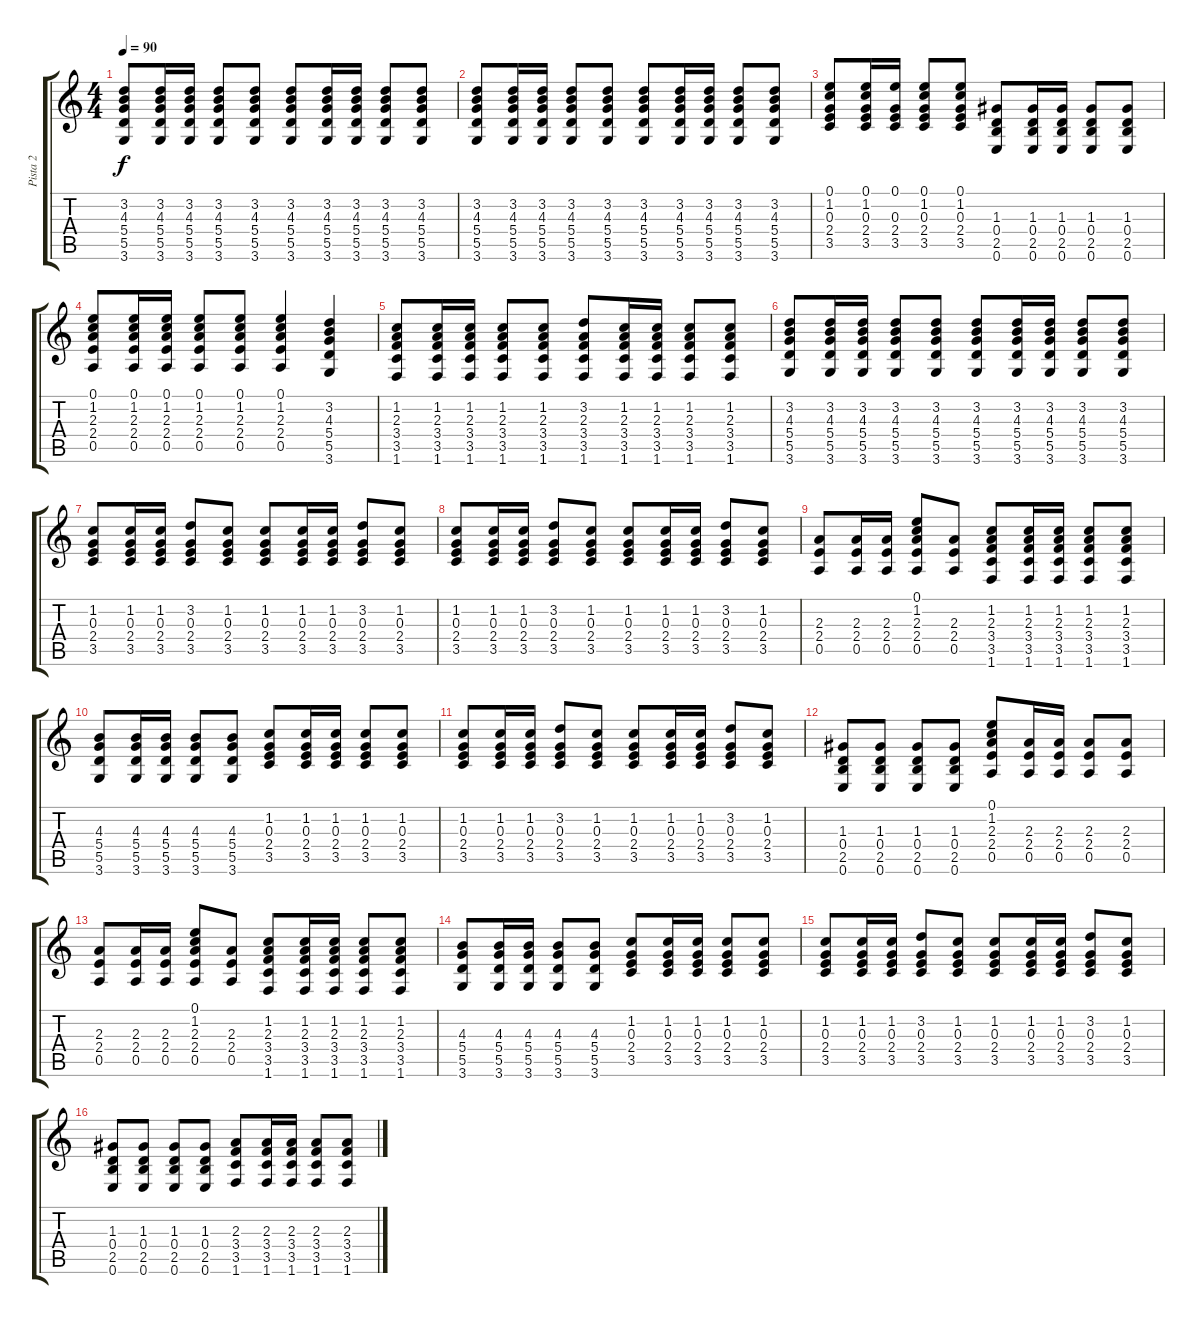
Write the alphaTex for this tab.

\track ("Pista 2" "Pista 2") {instrument acousticguitarnylon}
\staff {score tabs}
\tuning (E4 B3 G3 D3 A2 E2) {hide}
\ts (4 4)
\tempo 90
\clef g2
\ks c
(3.2 4.3 5.4 5.5 3.6).8{dy f} (3.2 4.3 5.4 5.5 3.6).16 (3.2 4.3 5.4 5.5 3.6).16 (3.2 4.3 5.4 5.5 3.6).8 (3.2 4.3 5.4 5.5 3.6).8 (3.2 4.3 5.4 5.5 3.6).8 (3.2 4.3 5.4 5.5 3.6).16 (3.2 4.3 5.4 5.5 3.6).16 (3.2 4.3 5.4 5.5 3.6).8 (3.2 4.3 5.4 5.5 3.6).8 |
(3.2 4.3 5.4 5.5 3.6).8 (3.2 4.3 5.4 5.5 3.6).16 (3.2 4.3 5.4 5.5 3.6).16 (3.2 4.3 5.4 5.5 3.6).8 (3.2 4.3 5.4 5.5 3.6).8 (3.2 4.3 5.4 5.5 3.6).8 (3.2 4.3 5.4 5.5 3.6).16 (3.2 4.3 5.4 5.5 3.6).16 (3.2 4.3 5.4 5.5 3.6).8 (3.2 4.3 5.4 5.5 3.6).8 |
(0.1 1.2 0.3 2.4 3.5).8 (0.1 1.2 0.3 2.4 3.5).16 (0.1 0.3 2.4 3.5).16 (0.1 1.2 0.3 2.4 3.5).8 (0.1 1.2 0.3 2.4 3.5).8 (1.3 0.4 2.5 0.6).8 (1.3 0.4 2.5 0.6).16 (1.3 0.4 2.5 0.6).16 (1.3 0.4 2.5 0.6).8 (1.3 0.4 2.5 0.6).8 |
(0.1 1.2 2.3 2.4 0.5).8 (0.1 1.2 2.3 2.4 0.5).16 (0.1 1.2 2.3 2.4 0.5).16 (0.1 1.2 2.3 2.4 0.5).8 (0.1 1.2 2.3 2.4 0.5).8 (0.1 1.2 2.3 2.4 0.5).4 (3.2 4.3 5.4 5.5 3.6).4 |
(1.2 2.3 3.4 3.5 1.6).8 (1.2 2.3 3.4 3.5 1.6).16 (1.2 2.3 3.4 3.5 1.6).16 (1.2 2.3 3.4 3.5 1.6).8 (1.2 2.3 3.4 3.5 1.6).8 (3.2 2.3 3.4 3.5 1.6).8 (1.2 2.3 3.4 3.5 1.6).16 (1.2 2.3 3.4 3.5 1.6).16 (1.2 2.3 3.4 3.5 1.6).8 (1.2 2.3 3.4 3.5 1.6).8 |
(3.2 4.3 5.4 5.5 3.6).8 (3.2 4.3 5.4 5.5 3.6).16 (3.2 4.3 5.4 5.5 3.6).16 (3.2 4.3 5.4 5.5 3.6).8 (3.2 4.3 5.4 5.5 3.6).8 (3.2 4.3 5.4 5.5 3.6).8 (3.2 4.3 5.4 5.5 3.6).16 (3.2 4.3 5.4 5.5 3.6).16 (3.2 4.3 5.4 5.5 3.6).8 (3.2 4.3 5.4 5.5 3.6).8 |
(1.2 0.3 2.4 3.5).8 (1.2 0.3 2.4 3.5).16 (1.2 0.3 2.4 3.5).16 (3.2 0.3 2.4 3.5).8 (1.2 0.3 2.4 3.5).8 (1.2 0.3 2.4 3.5).8 (1.2 0.3 2.4 3.5).16 (1.2 0.3 2.4 3.5).16 (3.2 0.3 2.4 3.5).8 (1.2 0.3 2.4 3.5).8 |
(1.2 0.3 2.4 3.5).8 (1.2 0.3 2.4 3.5).16 (1.2 0.3 2.4 3.5).16 (3.2 0.3 2.4 3.5).8 (1.2 0.3 2.4 3.5).8 (1.2 0.3 2.4 3.5).8 (1.2 0.3 2.4 3.5).16 (1.2 0.3 2.4 3.5).16 (3.2 0.3 2.4 3.5).8 (1.2 0.3 2.4 3.5).8 |
(2.3 2.4 0.5).8 (2.3 2.4 0.5).16 (2.3 2.4 0.5).16 (0.1 1.2 2.3 2.4 0.5).8 (2.3 2.4 0.5).8 (1.2 2.3 3.4 3.5 1.6).8 (1.2 2.3 3.4 3.5 1.6).16 (1.2 2.3 3.4 3.5 1.6).16 (1.2 2.3 3.4 3.5 1.6).8 (1.2 2.3 3.4 3.5 1.6).8 |
(4.3 5.4 5.5 3.6).8 (4.3 5.4 5.5 3.6).16 (4.3 5.4 5.5 3.6).16 (4.3 5.4 5.5 3.6).8 (4.3 5.4 5.5 3.6).8 (1.2 0.3 2.4 3.5).8 (1.2 0.3 2.4 3.5).16 (1.2 0.3 2.4 3.5).16 (1.2 0.3 2.4 3.5).8 (1.2 0.3 2.4 3.5).8 |
(1.2 0.3 2.4 3.5).8 (1.2 0.3 2.4 3.5).16 (1.2 0.3 2.4 3.5).16 (3.2 0.3 2.4 3.5).8 (1.2 0.3 2.4 3.5).8 (1.2 0.3 2.4 3.5).8 (1.2 0.3 2.4 3.5).16 (1.2 0.3 2.4 3.5).16 (3.2 0.3 2.4 3.5).8 (1.2 0.3 2.4 3.5).8 |
(1.3 0.4 2.5 0.6).8 (1.3 0.4 2.5 0.6).8 (1.3 0.4 2.5 0.6).8 (1.3 0.4 2.5 0.6).8 (0.1 1.2 2.3 2.4 0.5).8 (2.3 2.4 0.5).16 (2.3 2.4 0.5).16 (2.3 2.4 0.5).8 (2.3 2.4 0.5).8 |
(2.3 2.4 0.5).8 (2.3 2.4 0.5).16 (2.3 2.4 0.5).16 (0.1 1.2 2.3 2.4 0.5).8 (2.3 2.4 0.5).8 (1.2 2.3 3.4 3.5 1.6).8 (1.2 2.3 3.4 3.5 1.6).16 (1.2 2.3 3.4 3.5 1.6).16 (1.2 2.3 3.4 3.5 1.6).8 (1.2 2.3 3.4 3.5 1.6).8 |
(4.3 5.4 5.5 3.6).8 (4.3 5.4 5.5 3.6).16 (4.3 5.4 5.5 3.6).16 (4.3 5.4 5.5 3.6).8 (4.3 5.4 5.5 3.6).8 (1.2 0.3 2.4 3.5).8 (1.2 0.3 2.4 3.5).16 (1.2 0.3 2.4 3.5).16 (1.2 0.3 2.4 3.5).8 (1.2 0.3 2.4 3.5).8 |
(1.2 0.3 2.4 3.5).8 (1.2 0.3 2.4 3.5).16 (1.2 0.3 2.4 3.5).16 (3.2 0.3 2.4 3.5).8 (1.2 0.3 2.4 3.5).8 (1.2 0.3 2.4 3.5).8 (1.2 0.3 2.4 3.5).16 (1.2 0.3 2.4 3.5).16 (3.2 0.3 2.4 3.5).8 (1.2 0.3 2.4 3.5).8 |
(1.3 0.4 2.5 0.6).8 (1.3 0.4 2.5 0.6).8 (1.3 0.4 2.5 0.6).8 (1.3 0.4 2.5 0.6).8 (2.3 3.4 3.5 1.6).8 (2.3 3.4 3.5 1.6).16 (2.3 3.4 3.5 1.6).16 (2.3 3.4 3.5 1.6).8 (2.3 3.4 3.5 1.6).8
